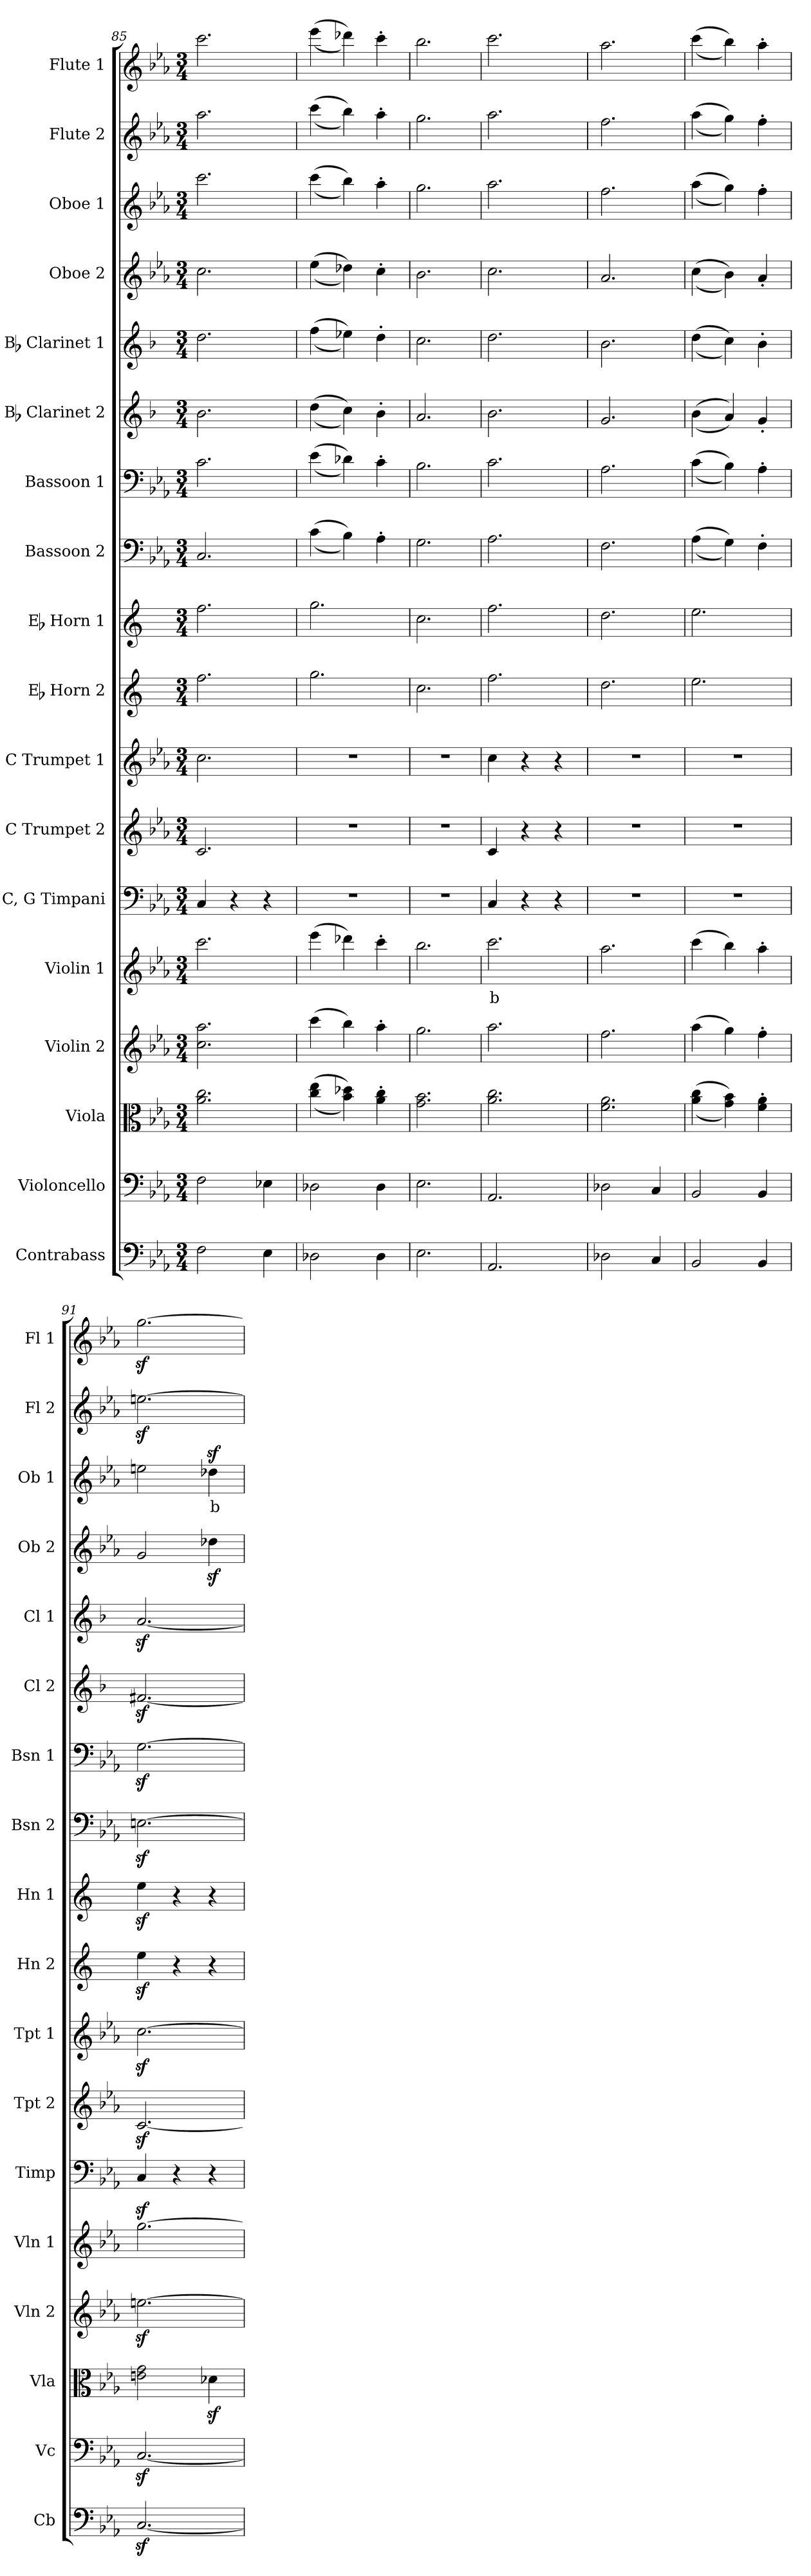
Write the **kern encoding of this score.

**kern	**kern	**kern	**kern	**kern	**text	**kern	**kern	**kern	**kern	**kern	**kern	**kern	**kern	**kern	**kern	**kern	**text	**kern	**kern
*part18	*part17	*part16	*part15	*part14	*part14	*part13	*part12	*part11	*part10	*part9	*part8	*part7	*part6	*part5	*part4	*part3	*part3	*part2	*part1
*staff18	*staff17	*staff16	*staff15	*staff14	*staff14	*staff13	*staff12	*staff11	*staff10	*staff9	*staff8	*staff7	*staff6	*staff5	*staff4	*staff3	*staff3	*staff2	*staff1
*I"Contrabass	*I"Violoncello	*I"Viola	*I"Violin 2	*I"Violin 1	*	*I"C, G Timpani	*I"C Trumpet 2	*I"C Trumpet 1	*I"Eb Horn 2	*I"Eb Horn 1	*I"Bassoon 2	*I"Bassoon 1	*I"Bb Clarinet 2	*I"Bb Clarinet 1	*I"Oboe 2	*I"Oboe 1	*	*I"Flute 2	*I"Flute 1
*I'Cb	*I'Vc	*I'Vla	*I'Vln 2	*I'Vln 1	*	*I'Timp	*I'Tpt 2	*I'Tpt 1	*I'Hn 2	*I'Hn 1	*I'Bsn 2	*I'Bsn 1	*I'Cl 2	*I'Cl 1	*I'Ob 2	*I'Ob 1	*	*I'Fl 2	*I'Fl 1
*clefF4	*clefF4	*clefC3	*clefG2	*clefG2	*	*clefF4	*clefG2	*clefG2	*clefG2	*clefG2	*clefF4	*clefF4	*clefG2	*clefG2	*clefG2	*clefG2	*	*clefG2	*clefG2
*ITrd7c12	*	*	*	*	*	*	*	*	*ITrd5c9	*ITrd5c9	*	*	*ITrd1c2	*ITrd1c2	*	*	*	*	*
*k[b-e-a-]	*k[b-e-a-]	*k[b-e-a-]	*k[b-e-a-]	*k[b-e-a-]	*	*k[b-e-a-]	*k[b-e-a-]	*k[b-e-a-]	*k[b-e-a-]	*k[b-e-a-]	*k[b-e-a-]	*k[b-e-a-]	*k[b-e-a-]	*k[b-e-a-]	*k[b-e-a-]	*k[b-e-a-]	*	*k[b-e-a-]	*k[b-e-a-]
*M3/4	*M3/4	*M3/4	*M3/4	*M3/4	*	*M3/4	*M3/4	*M3/4	*M3/4	*M3/4	*M3/4	*M3/4	*M3/4	*M3/4	*M3/4	*M3/4	*	*M3/4	*M3/4
=85	=85	=85	=85	=85	=85	=85	=85	=85	=85	=85	=85	=85	=85	=85	=85	=85	=85	=85	=85
2FF\	2F\	2.a-\ 2.cc\	2.cc\ 2.aa-\	2.ccc\	.	4C/	2.c/	2.cc\	2.a-\	2.a-\	2.C/	2.c\	2.a-\	2.cc\	2.cc\	2.ccc\	.	2.aa-\	2.ccc\
.	.	.	.	.	.	4r	.	.	.	.	.	.	.	.	.	.	.	.	.
4EE-\	4E-X\	.	.	.	.	4r	.	.	.	.	.	.	.	.	.	.	.	.	.
!!LO:PB:g=z
=86	=86	=86	=86	=86	=86	=86	=86	=86	=86	=86	=86	=86	=86	=86	=86	=86	=86	=86	=86
2DD-X\	2D-X\	((4cc\ 4ee-\	(4ccc\	(4eee-\	.	2.r	2.r	2.r	2.b-\	2.b-\	((4c\	((4e-\	((4cc\	((4ee-\	((4ee-\	((4ccc\	.	((4ccc\	((4eee-\
.	.	4b-\ 4dd-X\))	4bb-\)	4ddd-X\)	.	.	.	.	.	.	4B-\))	4d-X\))	4b-\))	4dd-X\))	4dd-X\))	4bb-\))	.	4bb-\))	4ddd-X\))
4DD-\	4D-\	4a-\' 4cc\'	4aa-'\	4ccc'\	.	.	.	.	.	.	4A-'\	4c'\	4a-'\	4cc'\	4cc'\	4aa-'\	.	4aa-'\	4ccc'\
=87	=87	=87	=87	=87	=87	=87	=87	=87	=87	=87	=87	=87	=87	=87	=87	=87	=87	=87	=87
2.EE-\	2.E-\	2.g\ 2.b-\	2.gg\	2.bb-\	.	2.r	2.r	2.r	2.e-\	2.e-\	2.G\	2.B-\	2.g/	2.b-\	2.b-\	2.gg\	.	2.gg\	2.bb-\
=88	=88	=88	=88	=88	=88	=88	=88	=88	=88	=88	=88	=88	=88	=88	=88	=88	=88	=88	=88
!	!	!	!	!	!LO:LY:b:color=#FF0000	!	!	!	!	!	!	!	!	!	!	!	!	!	!
2.AAA-/	2.AA-/	2.a-\ 2.cc\	2.aa-\	2.ccc\	b	4C/	4c/	4cc\	2.a-\	2.a-\	2.A-\	2.c\	2.a-\	2.cc\	2.cc\	2.aa-\	.	2.aa-\	2.ccc\
.	.	.	.	.	.	4r	4r	4r	.	.	.	.	.	.	.	.	.	.	.
.	.	.	.	.	.	4r	4r	4r	.	.	.	.	.	.	.	.	.	.	.
=89	=89	=89	=89	=89	=89	=89	=89	=89	=89	=89	=89	=89	=89	=89	=89	=89	=89	=89	=89
2DD-X\	2D-X\	2.f\ 2.a-\	2.ff\	2.aa-\	.	2.r	2.r	2.r	2.f\	2.f\	2.F\	2.A-\	2.f/	2.a-\	2.a-/	2.ff\	.	2.ff\	2.aa-\
4CC/	4C/	.	.	.	.	.	.	.	.	.	.	.	.	.	.	.	.	.	.
=90	=90	=90	=90	=90	=90	=90	=90	=90	=90	=90	=90	=90	=90	=90	=90	=90	=90	=90	=90
2BBB-/	2BB-/	((4a-\ 4cc\	(4aa-\	(4ccc\	.	2.r	2.r	2.r	2.g\	2.g\	((4A-\	((4c\	((4a-\	((4cc\	((4cc\	((4aa-\	.	((4aa-\	((4ccc\
.	.	4g\ 4b-\))	4gg\)	4bb-\)	.	.	.	.	.	.	4G\))	4B-\))	4g/))	4b-\))	4b-\))	4gg\))	.	4gg\))	4bb-\))
4BBB-/	4BB-/	4f\' 4a-\'	4ff'\	4aa-'\	.	.	.	.	.	.	4F'\	4A-'\	4f'/	4a-'\	4a-'/	4ff'\	.	4ff'\	4aa-'\
=91	=91	=91	=91	=91	=91	=91	=91	=91	=91	=91	=91	=91	=91	=91	=91	=91	=91	=91	=91
[2.CCz</	[2.Cz</	2en\ 2g\	[2.eenz<\	[2.ggz<\	.	4C/	[2.cz</	[2.ccz<\	4gz<\	4gz<\	[2.Enz<\	[2.Gz<\	[2.enz</	[2.gz</	2g/	2een\	.	[2.eenz<\	[2.ggz<\
.	.	.	.	.	.	4r	.	.	4r	4r	.	.	.	.	.	.	.	.	.
!	!	!	!	!	!	!	!	!	!	!	!	!	!	!	!	!	!LO:LY:b:color=#FF0000	!	!
.	.	4d-Xz<\	.	.	.	4r	.	.	4r	4r	.	.	.	.	4dd-Xz<\	4dd-Xz<\	b	.	.
=	=	=	=	=	=	=	=	=	=	=	=	=	=	=	=	=	=	=	=
*-	*-	*-	*-	*-	*-	*-	*-	*-	*-	*-	*-	*-	*-	*-	*-	*-	*-	*-	*-
